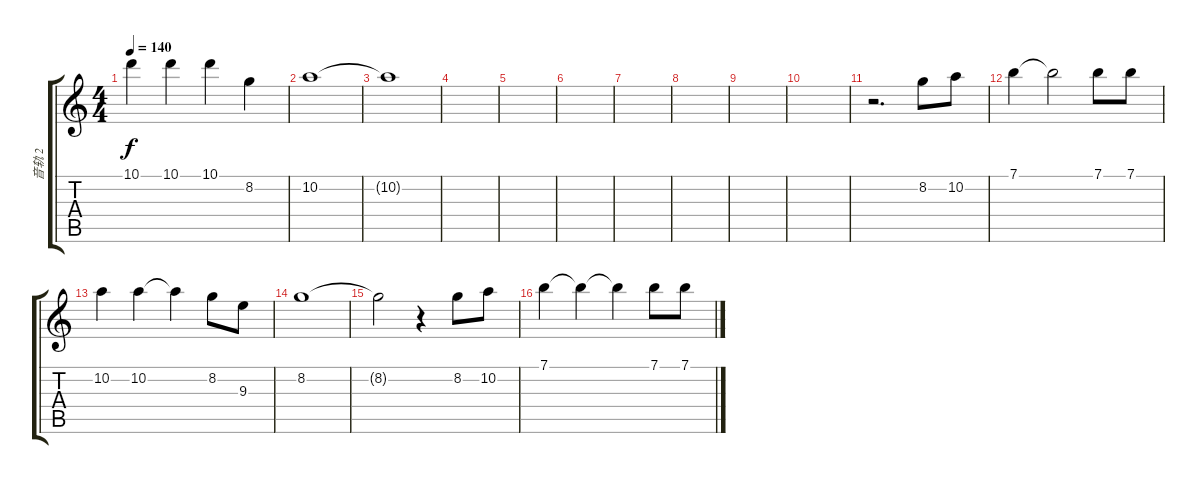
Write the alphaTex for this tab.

\track ("音轨 2" "音轨 2") {instrument acousticguitarsteel}
\staff {score tabs}
\tuning (E4 B3 G3 D3 A2 E2) {hide}
\ts (4 4)
\tempo 140
\clef g2
\ks c
10.1.4{dy f} 10.1.4 10.1.4 8.2.4 |
10.2.1 |
10.2{t}.1 |
|
|
|
|
|
|
|
r.2{d} 8.2.8 10.2.8 |
7.1.4 7.1{t}.2 7.1.8 7.1.8 |
10.2.4 10.2.4 10.2{t}.4 8.2.8 9.3.8 |
8.2.1 |
8.2{t}.2 r.4 8.2.8 10.2.8 |
7.1.4 7.1{t}.4 7.1{t}.4 7.1.8 7.1.8
